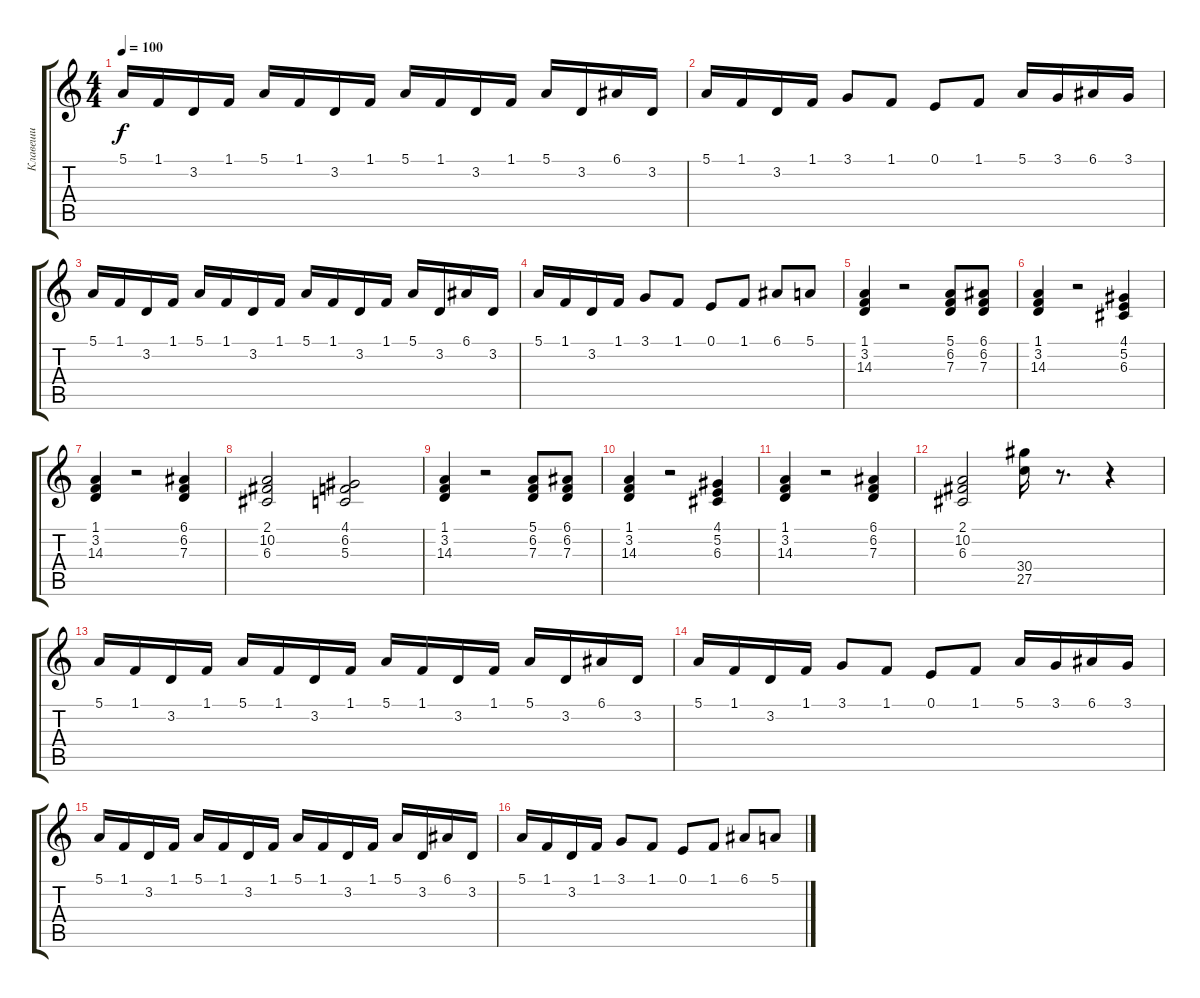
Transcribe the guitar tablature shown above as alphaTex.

\track ("Клавеши" "Клавеши") {instrument musicbox}
\staff {score tabs}
\tuning (E4 B3 G3 D3 A2 E2) {hide}
\ts (4 4)
\tempo 100
\clef g2
\ks c
5.1.16{dy f} 1.1.16 3.2.16 1.1.16 5.1.16 1.1.16 3.2.16 1.1.16 5.1.16 1.1.16 3.2.16 1.1.16 5.1.16 3.2.16 6.1.16 3.2.16 |
5.1.16 1.1.16 3.2.16 1.1.16 3.1.8 1.1.8 0.1.8 1.1.8 5.1.16 3.1.16 6.1.16 3.1.16 |
5.1.16 1.1.16 3.2.16 1.1.16 5.1.16 1.1.16 3.2.16 1.1.16 5.1.16 1.1.16 3.2.16 1.1.16 5.1.16 3.2.16 6.1.16 3.2.16 |
5.1.16 1.1.16 3.2.16 1.1.16 3.1.8 1.1.8 0.1.8 1.1.8 6.1.8 5.1.8 |
(1.1 3.2 14.3).4{volume 8 instrument stringensemble1} r.2 (5.1 6.2 7.3).8 (6.1 6.2 7.3).8 |
(1.1 3.2 14.3).4 r.2 (4.1 5.2 6.3).4 |
(1.1 3.2 14.3).4 r.2 (6.1 6.2 7.3).4 |
(2.1 10.2 6.3).2 (4.1 6.2 5.3).2 |
(1.1 3.2 14.3).4 r.2 (5.1 6.2 7.3).8 (6.1 6.2 7.3).8 |
(1.1 3.2 14.3).4 r.2 (4.1 5.2 6.3).4 |
(1.1 3.2 14.3).4 r.2 (6.1 6.2 7.3).4 |
(2.1 10.2 6.3).2 (30.4 27.5).16 r.8{d} r.4 |
5.1.16{volume 10 instrument musicbox} 1.1.16 3.2.16 1.1.16 5.1.16 1.1.16 3.2.16 1.1.16 5.1.16 1.1.16 3.2.16 1.1.16 5.1.16 3.2.16 6.1.16 3.2.16 |
5.1.16 1.1.16 3.2.16 1.1.16 3.1.8 1.1.8 0.1.8 1.1.8 5.1.16 3.1.16 6.1.16 3.1.16 |
5.1.16 1.1.16 3.2.16 1.1.16 5.1.16 1.1.16 3.2.16 1.1.16 5.1.16 1.1.16 3.2.16 1.1.16 5.1.16 3.2.16 6.1.16 3.2.16 |
5.1.16 1.1.16 3.2.16 1.1.16 3.1.8 1.1.8 0.1.8 1.1.8 6.1.8 5.1.8
